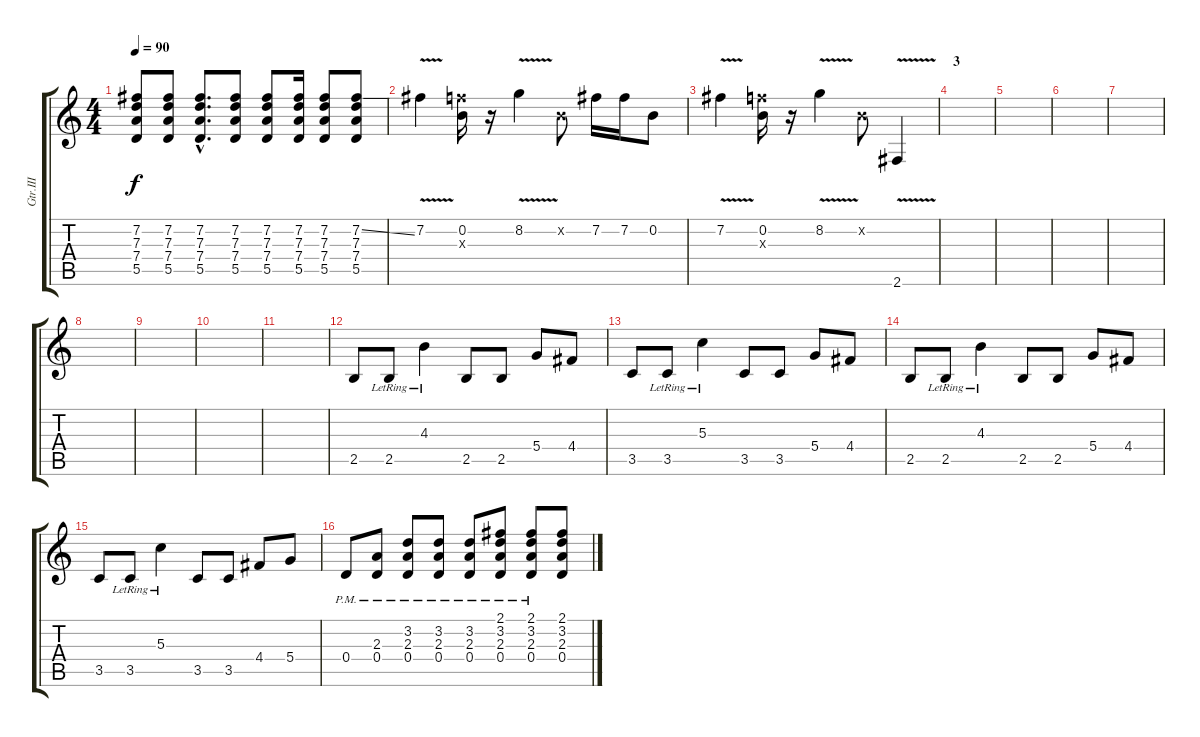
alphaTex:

\track ("Gtr.III" "Gtr.III") {instrument distortionguitar}
\staff {score tabs}
\tuning (E4 B3 G3 D3 A2 E2) {hide}
\ts (4 4)
\tempo 90
\clef g2
\ks c
(7.2 7.3 7.4 5.5).8{dy f} (7.2 7.3 7.4 5.5).8 (7.2{hac} 7.3{hac} 7.4{hac} 5.5{hac}).8{d} (7.2 7.3 7.4 5.5).8 (7.2 7.3 7.4 5.5).8 (7.2 7.3 7.4 5.5).16 (7.2 7.3 7.4 5.5).8 (7.2{ss} 7.3 7.4 5.5).8 |
7.2{v}.4 (0.2 10.3{x}).16 r.16 8.2{v}.4 0.2{x}.8 7.2.16 7.2.16 0.2.8 |
7.2{v}.4 (0.2 10.3{x}).16 r.16 8.2{v}.4 0.2{x}.8 2.6{v}.4 |
\section ("" "3")
|
|
|
|
|
|
|
|
2.5.8 2.5{lr}.8 4.3{lr}.4 2.5.8 2.5.8 5.4.8 4.4.8 |
3.5.8 3.5{lr}.8 5.3{lr}.4 3.5.8 3.5.8 5.4.8 4.4.8 |
2.5.8 2.5{lr}.8 4.3{lr}.4 2.5.8 2.5.8 5.4.8 4.4.8 |
3.5.8 3.5{lr}.8 5.3{lr}.4 3.5.8 3.5.8 4.4.8 5.4.8 |
0.4{pm}.8 (2.3 0.4{pm}).8 (3.2 2.3 0.4{pm}).8 (3.2 2.3 0.4{pm}).8 (3.2 2.3 0.4{pm}).8 (2.1 3.2 2.3 0.4{pm}).8 (2.1 3.2 2.3 0.4{pm}).8 (2.1 3.2 2.3 0.4).8
